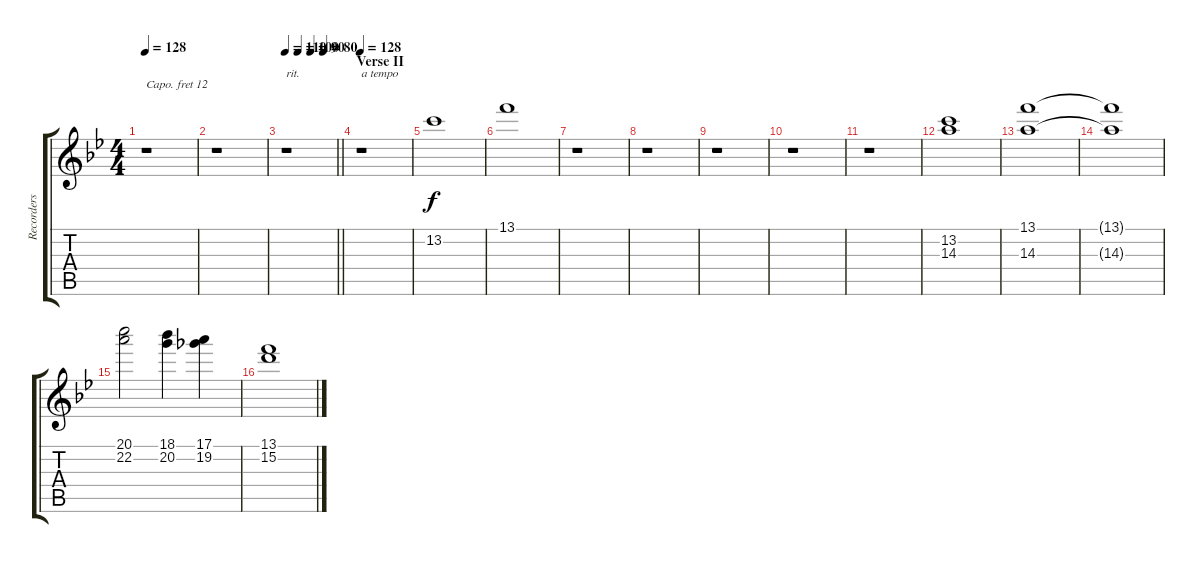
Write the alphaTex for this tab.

\track ("Recorders" "Recorders") {instrument recorder}
\staff {score tabs}
\capo 12
\tuning (E4 B3 G3 D3 A2 E2) {hide}
\ts (4 4)
\tempo 128
\clef g2
\ks bb
r.1{dy f} |
r.1 |
\tempo 110
\tempo (100 0.25)
\tempo (90 0.5)
\tempo (80 0.75)
\barLineRight lightlight
r.1{txt "rit."} |
\section ("" "Verse II")
\tempo 128
r.1{txt "a tempo"} |
13.2.1 |
13.1.1 |
r.1 |
r.1 |
r.1 |
r.1 |
r.1 |
(13.2 14.3).1 |
(13.1 14.3).1 |
(13.1{t} 14.3{t}).1 |
(20.1 22.2).2 (18.1 20.2).4 (17.1 19.2).4 |
(13.1 15.2).1
